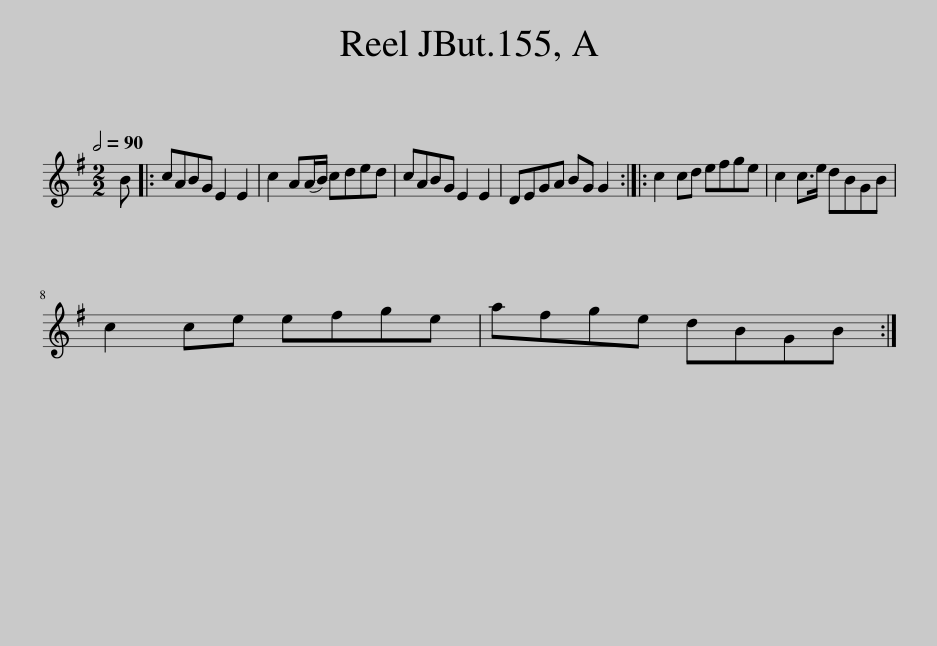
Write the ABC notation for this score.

X:1
L:1/8
Q:1/2=90
M:2/2
I:linebreak $
K:G
V:1 treble
V:1
 B |: cABG E2 E2 | c2 A(A/B/) cded | cABG E2 E2 | DEGA BG G2 :: %5
 c2 cd efge | c2 c>e dBGB |$ c2 ce efge | afge dBGB :| %9
